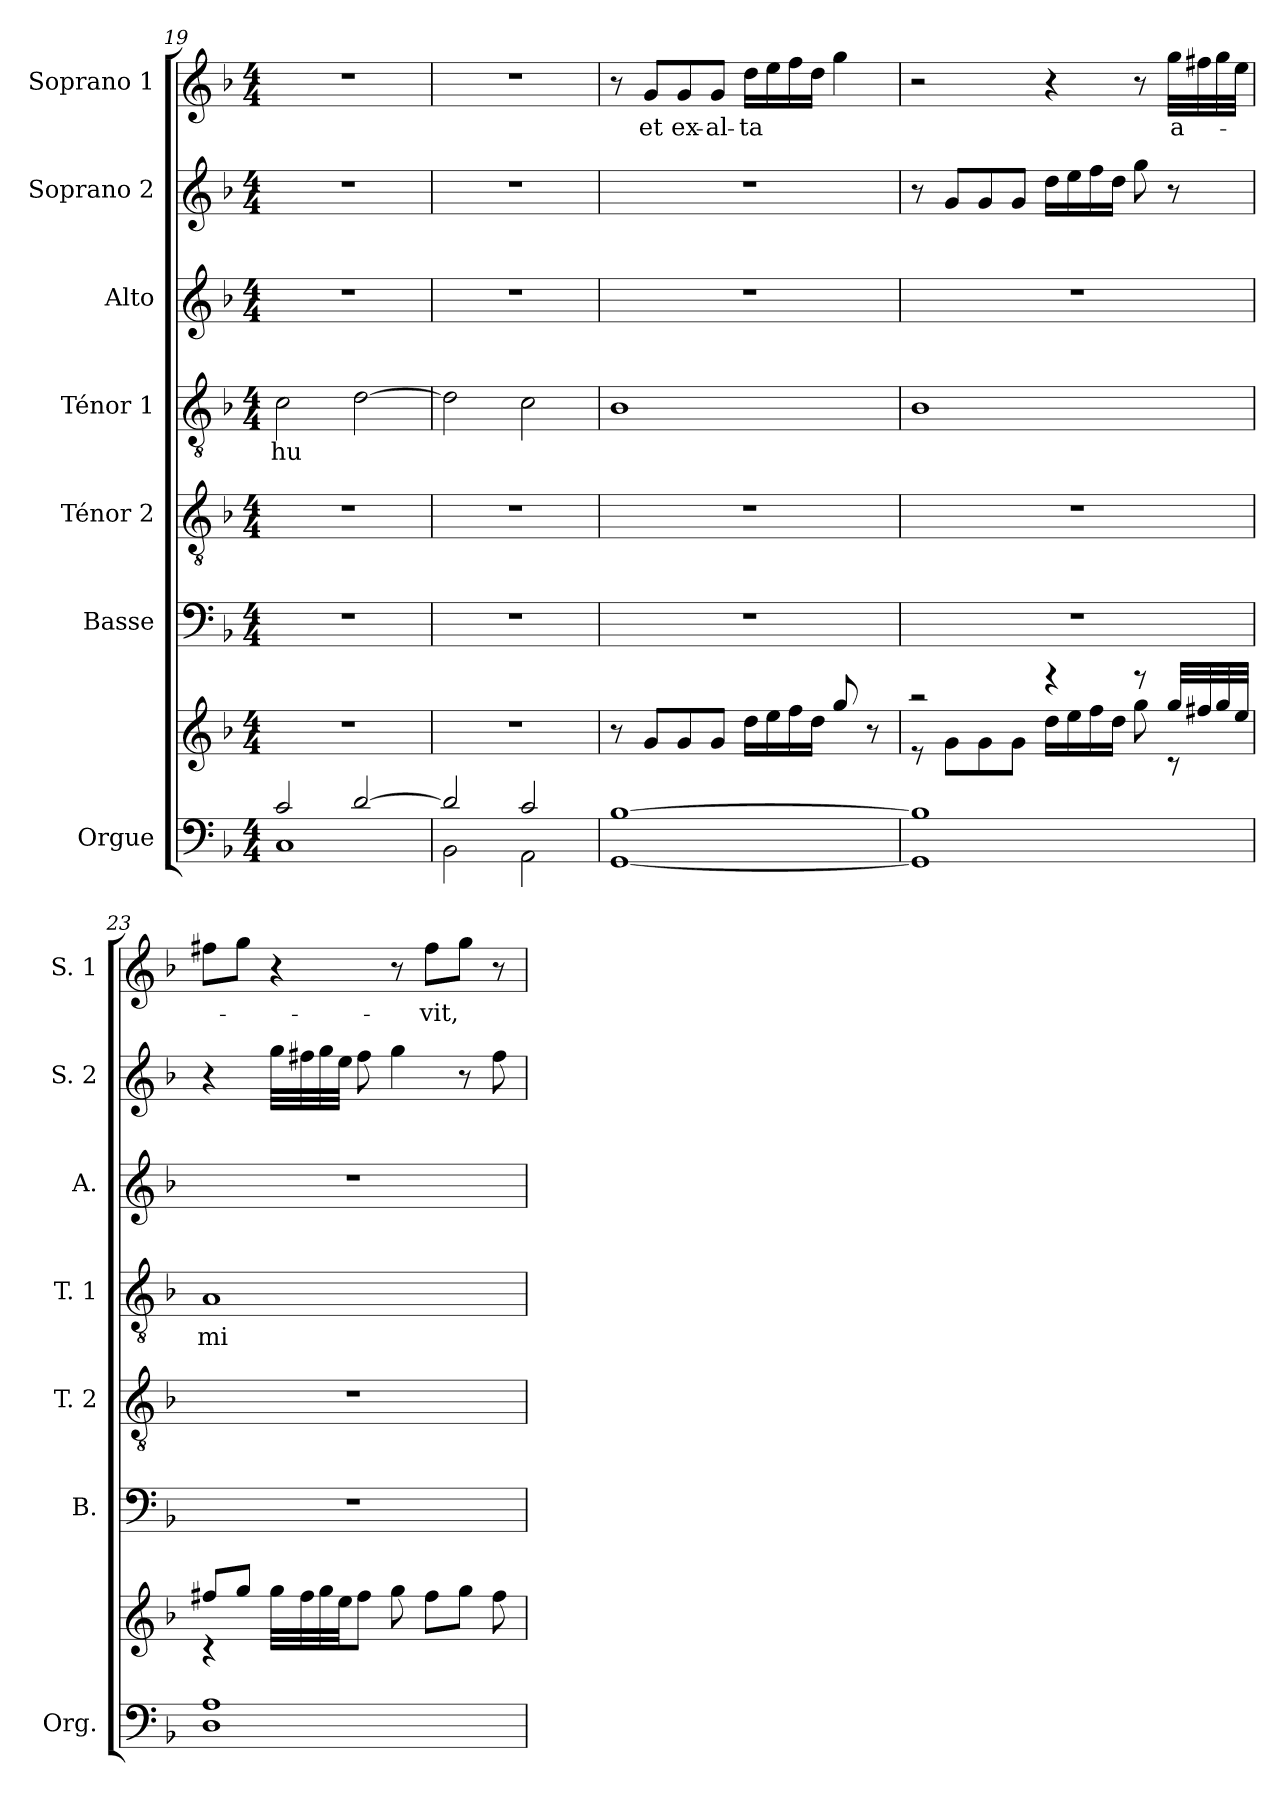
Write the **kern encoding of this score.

**kern	**kern	**kern	**kern	**kern	**text	**kern	**kern	**kern	**text
*part7	*part7	*part6	*part5	*part4	*part4	*part3	*part2	*part1	*part1
*staff8	*staff7	*staff6	*staff5	*staff4	*staff4	*staff3	*staff2	*staff1	*staff1
*I"Orgue	*	*I"Basse	*I"Ténor 2	*I"Ténor 1	*	*I"Alto	*I"Soprano 2	*I"Soprano 1	*
*I'Org.	*	*I'B.	*I'T. 2	*I'T. 1	*	*I'A.	*I'S. 2	*I'S. 1	*
*clefF4	*clefG2	*clefF4	*clefGv2	*clefGv2	*	*clefG2	*clefG2	*clefG2	*
*k[b-]	*k[b-]	*k[b-]	*k[b-]	*k[b-]	*	*k[b-]	*k[b-]	*k[b-]	*
*M4/4	*M4/4	*M4/4	*M4/4	*M4/4	*	*M4/4	*M4/4	*M4/4	*
=19	=19	=19	=19	=19	=19	=19	=19	=19	=19
*^	*	*	*	*	*	*	*	*	*
!	!	!	!	!	!	!LO:LY:b	!	!	!	!
2c/	1C	1r	1r	1r	2c\	hu	1r	1r	1r	.
[>2d/	.	.	.	.	[>2d\	.	.	.	.	.
=20	=20	=20	=20	=20	=20	=20	=20	=20	=20	=20
2d/]	2BB-\	1r	1r	1r	2d\]	.	1r	1r	1r	.
2c/	2AA\	.	.	.	2c\	.	.	.	.	.
=21	=21	=21	=21	=21	=21	=21	=21	=21	=21	=21
[1B-	[1GG	8r	1r	1r	1B-	.	1r	1r	8r	.
!	!	!	!	!	!	!	!	!	!	!LO:LY:b
.	.	8g/L	.	.	.	.	.	.	8g/L	et
!	!	!	!	!	!	!	!	!	!	!LO:LY:b
.	.	8g/	.	.	.	.	.	.	8g/	ex-
!	!	!	!	!	!	!	!	!	!	!LO:LY:b
.	.	8g/J	.	.	.	.	.	.	8g/J	-al-
!	!	!	!	!	!	!	!	!	!	!LO:LY:b
.	.	16dd\LL	.	.	.	.	.	.	16dd\LL	-ta
.	.	16ee\	.	.	.	.	.	.	16ee\	.
.	.	16ff\	.	.	.	.	.	.	16ff\	.
.	.	16dd\JJ	.	.	.	.	.	.	16dd\JJ	.
.	.	8gg/	.	.	.	.	.	.	4gg\	.
.	.	8r	.	.	.	.	.	.	.	.
=22	=22	=22	=22	=22	=22	=22	=22	=22	=22	=22
*	*	*^	*	*	*	*	*	*	*	*
1B-]	1GG]	2r	8r	1r	1r	1B-	.	1r	8r	2r	.
.	.	.	8g\L	.	.	.	.	.	8g/L	.	.
.	.	.	8g\	.	.	.	.	.	8g/	.	.
.	.	.	8g\J	.	.	.	.	.	8g/J	.	.
.	.	4r	16dd\LL	.	.	.	.	.	16dd\LL	4r	.
.	.	.	16ee\	.	.	.	.	.	16ee\	.	.
.	.	.	16ff\	.	.	.	.	.	16ff\	.	.
.	.	.	16dd\JJ	.	.	.	.	.	16dd\JJ	.	.
.	.	8r	8gg\	.	.	.	.	.	8gg\	8r	.
!	!	!	!	!	!	!	!	!	!	!	!LO:LY:b
.	.	32gg/LLL	8rc	.	.	.	.	.	8r	32gg\LLL	-a-
.	.	32ff#X/	.	.	.	.	.	.	.	32ff#X\	.
.	.	32gg/	.	.	.	.	.	.	.	32gg\	.
.	.	32ee/JJJ	.	.	.	.	.	.	.	32ee\JJJ	.
!!LO:LB:g=z
=23	=23	=23	=23	=23	=23	=23	=23	=23	=23	=23	=23
!	!	!	!	!	!	!	!LO:LY:b	!	!	!	!
1A	1D	8ff#X/L	4rc	1r	1r	1A	-mi	1r	4r	8ff#X\L	.
.	.	8gg/J	.	.	.	.	.	.	.	8gg\J	.
.	.	4ryy	32gg\LLL	.	.	.	.	.	32gg\LLL	4r	.
.	.	.	32ff#\	.	.	.	.	.	32ff#X\	.	.
.	.	.	32gg\	.	.	.	.	.	32gg\	.	.
.	.	.	32ee\JJ	.	.	.	.	.	32ee\JJJ	.	.
.	.	.	8ff#\J	.	.	.	.	.	8ff#\	.	.
.	.	8ryy	8gg\	.	.	.	.	.	4gg\	8r	.
!	!	!	!	!	!	!	!	!	!	!	!LO:LY:b
.	.	8ff#\L	4ryy	.	.	.	.	.	.	8ff#\L	-vit,
.	.	8gg\J	.	.	.	.	.	.	8r	8gg\J	.
.	.	8ryy	8ff#\	.	.	.	.	.	8ff#\	8r	.
*v	*v	*	*	*	*	*	*	*	*	*	*
*	*v	*v	*	*	*	*	*	*	*	*
=	=	=	=	=	=	=	=	=	=
*-	*-	*-	*-	*-	*-	*-	*-	*-	*-
